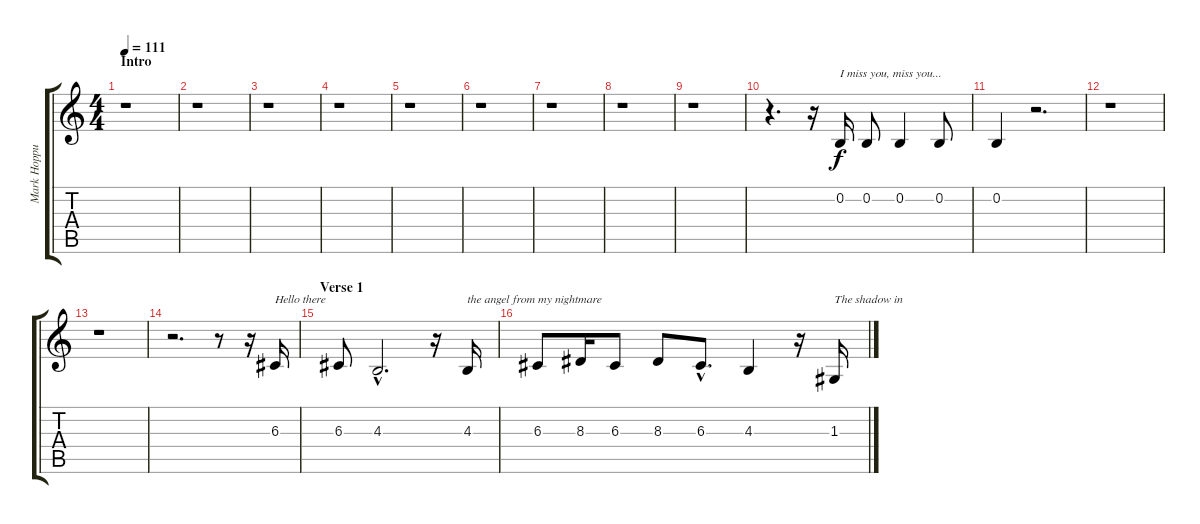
\track ("Mark Hoppus - Vocal" "Mark Hoppu") {instrument lead2sawtooth}
\staff {score tabs}
\tuning (E4 B3 G3 D3 A2 E2) {hide}
\ts (4 4)
\section ("" "Intro")
\tempo 111
\clef g2
\ks c
r.1{dy f instrument lead2sawtooth} |
r.1 |
r.1 |
r.1 |
r.1 |
r.1 |
r.1 |
r.1 |
r.1 |
r.4{d volume 8} r.16 0.2.16{txt "I miss you, miss you..." volume 14} 0.2.8 0.2.4 0.2.8{volume 8} |
0.2.4 r.2{d} |
r.1 |
r.1 |
r.2{d volume 16} r.8 r.16 6.3.16{txt "Hello there"} |
\section ("" "Verse 1")
6.3.8 4.3{hac}.2{d} r.16 4.3.16{txt "the angel from my nightmare"} |
6.3.8 8.3.16 6.3.8 8.3.8 6.3{hac}.8{d} 4.3.4 r.16 1.3.16{txt "The shadow in "}
